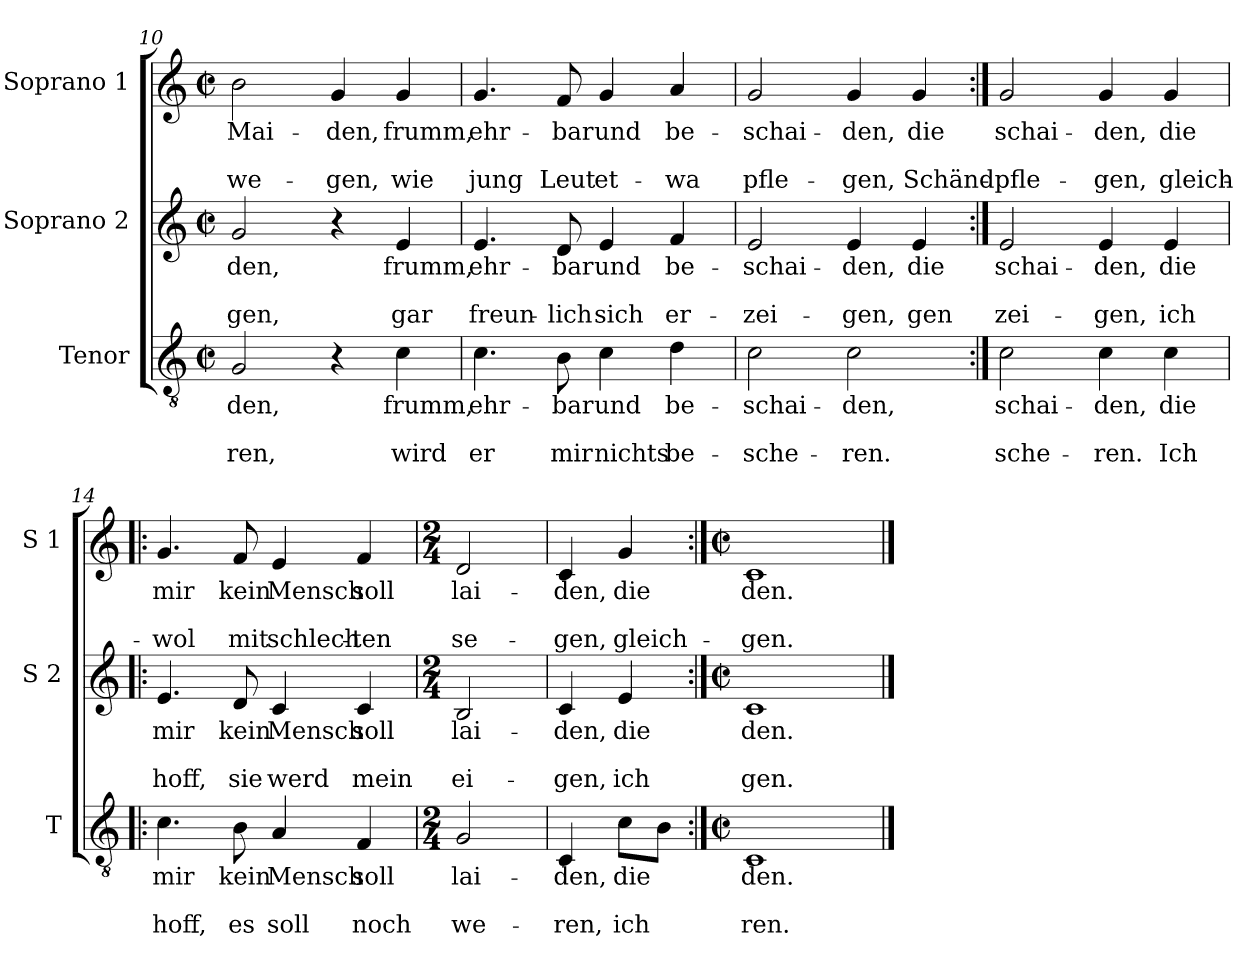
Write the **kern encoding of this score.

**kern	**text	**text	**text	**kern	**text	**text	**text	**kern	**text	**text	**text
*part3	*part3	*part3	*part3	*part2	*part2	*part2	*part2	*part1	*part1	*part1	*part1
*staff3	*staff3	*staff3	*staff3	*staff2	*staff2	*staff2	*staff2	*staff1	*staff1	*staff1	*staff1
*I"Tenor	*	*	*	*I"Soprano 2	*	*	*	*I"Soprano 1	*	*	*
*I'T	*	*	*	*I'S 2	*	*	*	*I'S 1	*	*	*
*clefGv2	*	*	*	*clefG2	*	*	*	*clefG2	*	*	*
*k[]	*	*	*	*k[]	*	*	*	*k[]	*	*	*
*C:	*	*	*	*C:	*	*	*	*C:	*	*	*
*M2/2	*	*	*	*M2/2	*	*	*	*M2/2	*	*	*
*met(c|)	*	*	*	*met(c|)	*	*	*	*met(c|)	*	*	*
=10	=10	=10	=10	=10	=10	=10	=10	=10	=10	=10	=10
!	!LO:LY:b	!	!LO:LY:b	!	!LO:LY:b	!	!LO:LY:b	!	!LO:LY:b	!	!LO:LY:b
2G/	-den,	.	-ren,	2g/	-den,	.	-gen,	2b\	Mai-	.	-we-
!	!	!	!	!	!	!	!	!	!LO:LY:b	!	!LO:LY:b
4r	.	.	.	4r	.	.	.	4g/	-den,	.	-gen,
!	!LO:LY:b	!	!LO:LY:b	!	!LO:LY:b	!	!LO:LY:b	!	!LO:LY:b	!	!LO:LY:b
4c\	frumm,	.	wird	4e/	frumm,	.	gar	4g/	frumm,	.	wie
=11	=11	=11	=11	=11	=11	=11	=11	=11	=11	=11	=11
!	!LO:LY:b	!	!LO:LY:b	!	!LO:LY:b	!	!LO:LY:b	!	!LO:LY:b	!	!LO:LY:b
4.c\	ehr-	.	er	4.e/	ehr-	.	freun-	4.g/	ehr-	.	jung
!	!LO:LY:b	!	!LO:LY:b	!	!LO:LY:b	!	!LO:LY:b	!	!LO:LY:b	!	!LO:LY:b
8B\	-bar	.	mir	8d/	-bar	.	-lich	8f/	-bar	.	Leut
!	!LO:LY:b	!	!LO:LY:b	!	!LO:LY:b	!	!LO:LY:b	!	!LO:LY:b	!	!LO:LY:b
4c\	und	.	nichts	4e/	und	.	sich	4g/	und	.	et-
!	!LO:LY:b	!	!LO:LY:b	!	!LO:LY:b	!	!LO:LY:b	!	!LO:LY:b	!	!LO:LY:b
4d\	be-	.	be-	4f/	be-	.	er-	4a/	be-	.	-wa
=12	=12	=12	=12	=12	=12	=12	=12	=12	=12	=12	=12
!	!LO:LY:b	!	!LO:LY:b	!	!LO:LY:b	!	!LO:LY:b	!	!LO:LY:b	!	!LO:LY:b
2c\	-schai-	.	-sche-	2e/	-schai-	.	-zei-	2g/	-schai-	.	pfle-
!	!LO:LY:b	!	!LO:LY:b	!	!LO:LY:b	!	!LO:LY:b	!	!LO:LY:b	!	!LO:LY:b
2c\	-den,	.	-ren.	4e/	-den,	.	-gen,	4g/	-den,	.	-gen,
!	!	!	!	!	!LO:LY:b	!	!LO:LY:b	!	!LO:LY:b	!	!LO:LY:b
.	.	.	.	4e/	die	.	gen	4g/	die	.	Schänd-
!!LO:LB:g=z
=13:|!	=13:|!	=13:|!	=13:|!	=13:|!	=13:|!	=13:|!	=13:|!	=13:|!	=13:|!	=13:|!	=13:|!
!	!LO:LY:b	!	!LO:LY:b	!	!LO:LY:b	!	!LO:LY:b	!	!LO:LY:b	!	!LO:LY:b
2c\	schai-	.	sche-	2e/	schai-	.	zei-	2g/	schai-	.	-pfle-
!	!LO:LY:b	!	!LO:LY:b	!	!LO:LY:b	!	!LO:LY:b	!	!LO:LY:b	!	!LO:LY:b
4c\	-den,	.	-ren.	4e/	-den,	.	-gen,	4g/	-den,	.	-gen,
!	!LO:LY:b	!	!LO:LY:b	!	!LO:LY:b	!	!LO:LY:b	!	!LO:LY:b	!	!LO:LY:b
4c\	die	.	Ich	4e/	die	.	ich	4g/	die	.	gleich-
=14!|:	=14!|:	=14!|:	=14!|:	=14!|:	=14!|:	=14!|:	=14!|:	=14!|:	=14!|:	=14!|:	=14!|:
!	!LO:LY:b	!	!LO:LY:b	!	!LO:LY:b	!	!LO:LY:b	!	!LO:LY:b	!	!LO:LY:b
4.c\	mir	.	hoff,	4.e/	mir	.	hoff,	4.g/	mir	.	-wol
!	!LO:LY:b	!	!LO:LY:b	!	!LO:LY:b	!	!LO:LY:b	!	!LO:LY:b	!	!LO:LY:b
8B\	kein	.	es	8d/	kein	.	sie	8f/	kein	.	mit
!	!LO:LY:b	!	!LO:LY:b	!	!LO:LY:b	!	!LO:LY:b	!	!LO:LY:b	!	!LO:LY:b
4A/	Mensch	.	soll	4c/	Mensch	.	werd	4e/	Mensch	.	schlech-
!	!LO:LY:b	!	!LO:LY:b	!	!LO:LY:b	!	!LO:LY:b	!	!LO:LY:b	!	!LO:LY:b
4F/	soll	.	noch	4c/	soll	.	mein	4f/	soll	.	-ten
=15	=15	=15	=15	=15	=15	=15	=15	=15	=15	=15	=15
*M2/4	*	*	*	*M2/4	*	*	*	*M2/4	*	*	*
!	!LO:LY:b	!	!LO:LY:b	!	!LO:LY:b	!	!LO:LY:b	!	!LO:LY:b	!	!LO:LY:b
2G/	lai-	.	we-	2B/	lai-	.	ei-	2d/	lai-	.	se-
=16	=16	=16	=16	=16	=16	=16	=16	=16	=16	=16	=16
!	!LO:LY:b	!	!LO:LY:b	!	!LO:LY:b	!	!LO:LY:b	!	!LO:LY:b	!	!LO:LY:b
4C/	-den,	.	-ren,	4c/	-den,	.	-gen,	4c/	-den,	.	-gen,
!	!LO:LY:b	!	!LO:LY:b	!	!LO:LY:b	!	!LO:LY:b	!	!LO:LY:b	!	!LO:LY:b
8c\L	die	.	ich	4e/	die	.	ich	4g/	die	.	gleich-
8B\J	.	.	.	.	.	.	.	.	.	.	.
=17:|!	=17:|!	=17:|!	=17:|!	=17:|!	=17:|!	=17:|!	=17:|!	=17:|!	=17:|!	=17:|!	=17:|!
*M2/2	*	*	*	*M2/2	*	*	*	*M2/2	*	*	*
*met(c|)	*	*	*	*met(c|)	*	*	*	*met(c|)	*	*	*
!	!LO:LY:b	!	!LO:LY:b	!	!LO:LY:b	!	!LO:LY:b	!	!LO:LY:b	!	!LO:LY:b
1C	den.	.	ren.	1c	den.	.	gen.	1c	den.	.	-gen.
==	==	==	==	==	==	==	==	==	==	==	==
*-	*-	*-	*-	*-	*-	*-	*-	*-	*-	*-	*-
